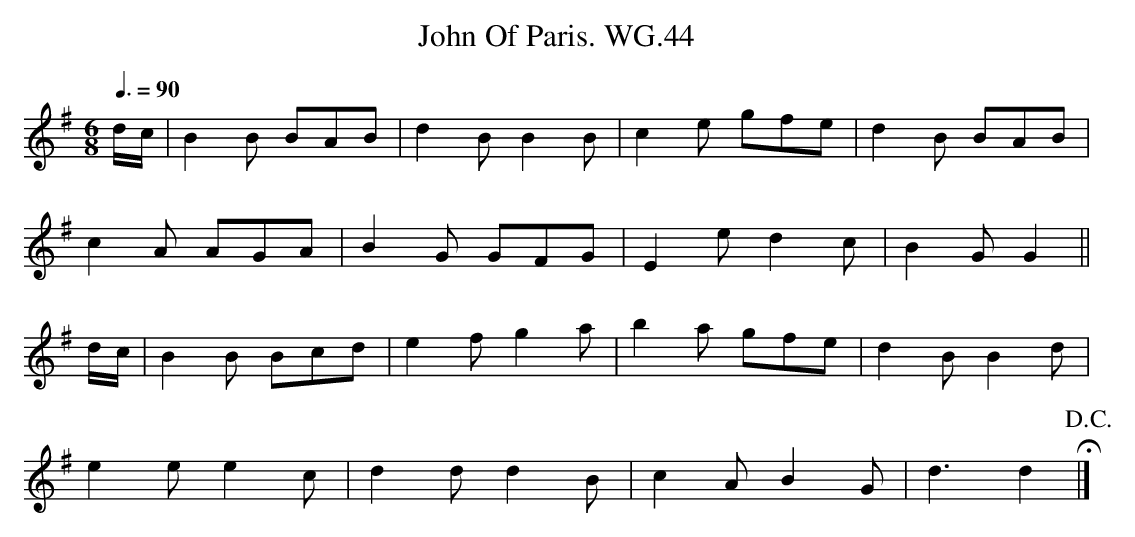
X:1
T:John Of Paris. WG.44
M:6/8
L:1/8
Q:3/8=90
K:G
d/c/|B2B BAB|d2B B2B|c2e gfe|d2B BAB|
c2A AGA|B2G GFG|E2e d2c|B2G G2||
d/c/|B2B Bcd|e2f g2a|b2a gfe|d2B B2d|
e2e e2c|d2d d2B|c2A B2G|d3 d2 H !D.C.!|]
